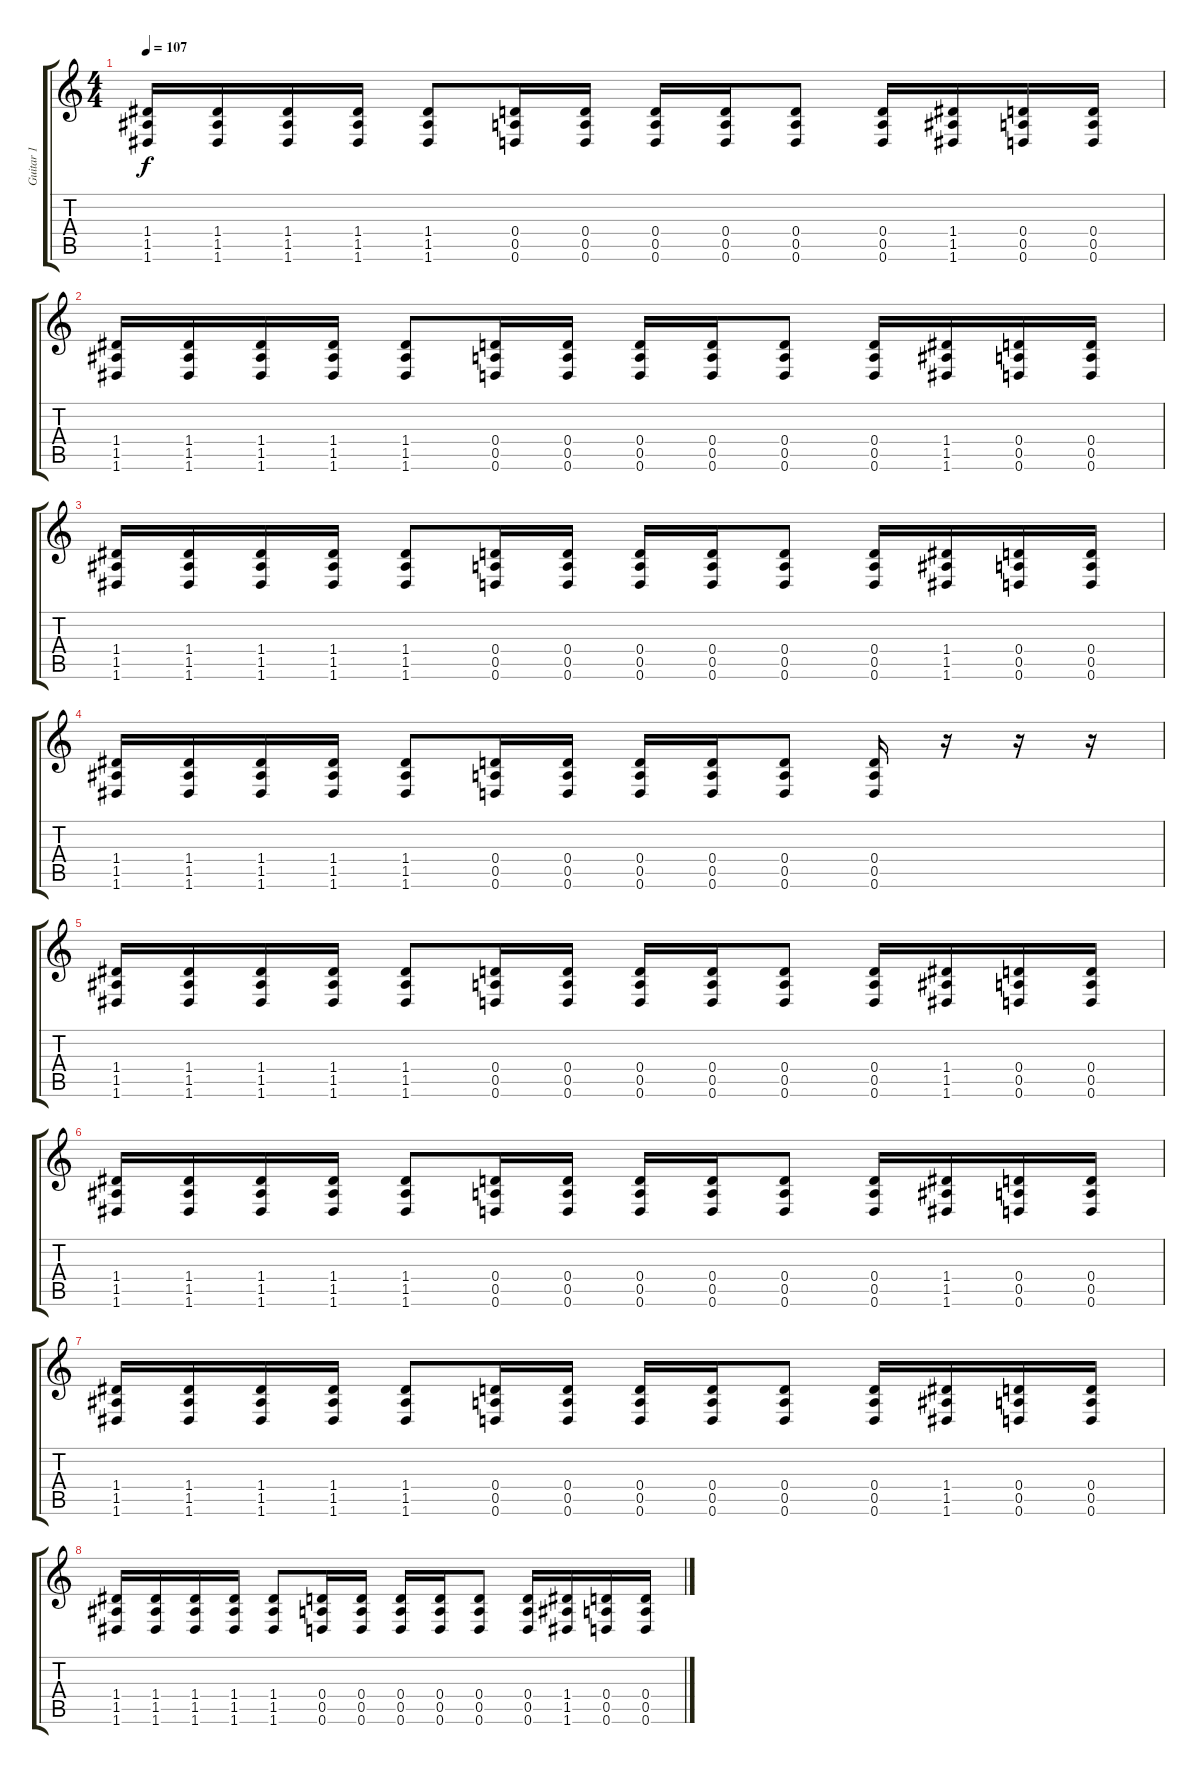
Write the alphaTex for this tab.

\track ("Guitar 1" "Guitar 1") {instrument overdrivenguitar}
\staff {score tabs}
\tuning (E4 B3 G3 D3 A2 D2) {hide}
\ts (4 4)
\tempo 107
\clef g2
\ks c
(1.4 1.5 1.6).16{dy f} (1.4 1.5 1.6).16 (1.4 1.5 1.6).16 (1.4 1.5 1.6).16 (1.4 1.5 1.6).8 (0.4 0.5 0.6).16 (0.4 0.5 0.6).16 (0.4 0.5 0.6).16 (0.4 0.5 0.6).16 (0.4 0.5 0.6).8 (0.4 0.5 0.6).16 (1.4 1.5 1.6).16 (0.4 0.5 0.6).16 (0.4 0.5 0.6).16 |
(1.4 1.5 1.6).16 (1.4 1.5 1.6).16 (1.4 1.5 1.6).16 (1.4 1.5 1.6).16 (1.4 1.5 1.6).8 (0.4 0.5 0.6).16 (0.4 0.5 0.6).16 (0.4 0.5 0.6).16 (0.4 0.5 0.6).16 (0.4 0.5 0.6).8 (0.4 0.5 0.6).16 (1.4 1.5 1.6).16 (0.4 0.5 0.6).16 (0.4 0.5 0.6).16 |
(1.4 1.5 1.6).16 (1.4 1.5 1.6).16 (1.4 1.5 1.6).16 (1.4 1.5 1.6).16 (1.4 1.5 1.6).8 (0.4 0.5 0.6).16 (0.4 0.5 0.6).16 (0.4 0.5 0.6).16 (0.4 0.5 0.6).16 (0.4 0.5 0.6).8 (0.4 0.5 0.6).16 (1.4 1.5 1.6).16 (0.4 0.5 0.6).16 (0.4 0.5 0.6).16 |
(1.4 1.5 1.6).16 (1.4 1.5 1.6).16 (1.4 1.5 1.6).16 (1.4 1.5 1.6).16 (1.4 1.5 1.6).8 (0.4 0.5 0.6).16 (0.4 0.5 0.6).16 (0.4 0.5 0.6).16 (0.4 0.5 0.6).16 (0.4 0.5 0.6).8 (0.4 0.5 0.6).16 r.16 r.16 r.16 |
(1.4 1.5 1.6).16 (1.4 1.5 1.6).16 (1.4 1.5 1.6).16 (1.4 1.5 1.6).16 (1.4 1.5 1.6).8 (0.4 0.5 0.6).16 (0.4 0.5 0.6).16 (0.4 0.5 0.6).16 (0.4 0.5 0.6).16 (0.4 0.5 0.6).8 (0.4 0.5 0.6).16 (1.4 1.5 1.6).16 (0.4 0.5 0.6).16 (0.4 0.5 0.6).16 |
(1.4 1.5 1.6).16 (1.4 1.5 1.6).16 (1.4 1.5 1.6).16 (1.4 1.5 1.6).16 (1.4 1.5 1.6).8 (0.4 0.5 0.6).16 (0.4 0.5 0.6).16 (0.4 0.5 0.6).16 (0.4 0.5 0.6).16 (0.4 0.5 0.6).8 (0.4 0.5 0.6).16 (1.4 1.5 1.6).16 (0.4 0.5 0.6).16 (0.4 0.5 0.6).16 |
(1.4 1.5 1.6).16 (1.4 1.5 1.6).16 (1.4 1.5 1.6).16 (1.4 1.5 1.6).16 (1.4 1.5 1.6).8 (0.4 0.5 0.6).16 (0.4 0.5 0.6).16 (0.4 0.5 0.6).16 (0.4 0.5 0.6).16 (0.4 0.5 0.6).8 (0.4 0.5 0.6).16 (1.4 1.5 1.6).16 (0.4 0.5 0.6).16 (0.4 0.5 0.6).16 |
(1.4 1.5 1.6).16 (1.4 1.5 1.6).16 (1.4 1.5 1.6).16 (1.4 1.5 1.6).16 (1.4 1.5 1.6).8 (0.4 0.5 0.6).16 (0.4 0.5 0.6).16 (0.4 0.5 0.6).16 (0.4 0.5 0.6).16 (0.4 0.5 0.6).8 (0.4 0.5 0.6).16 (1.4 1.5 1.6).16 (0.4 0.5 0.6).16 (0.4 0.5 0.6).16
